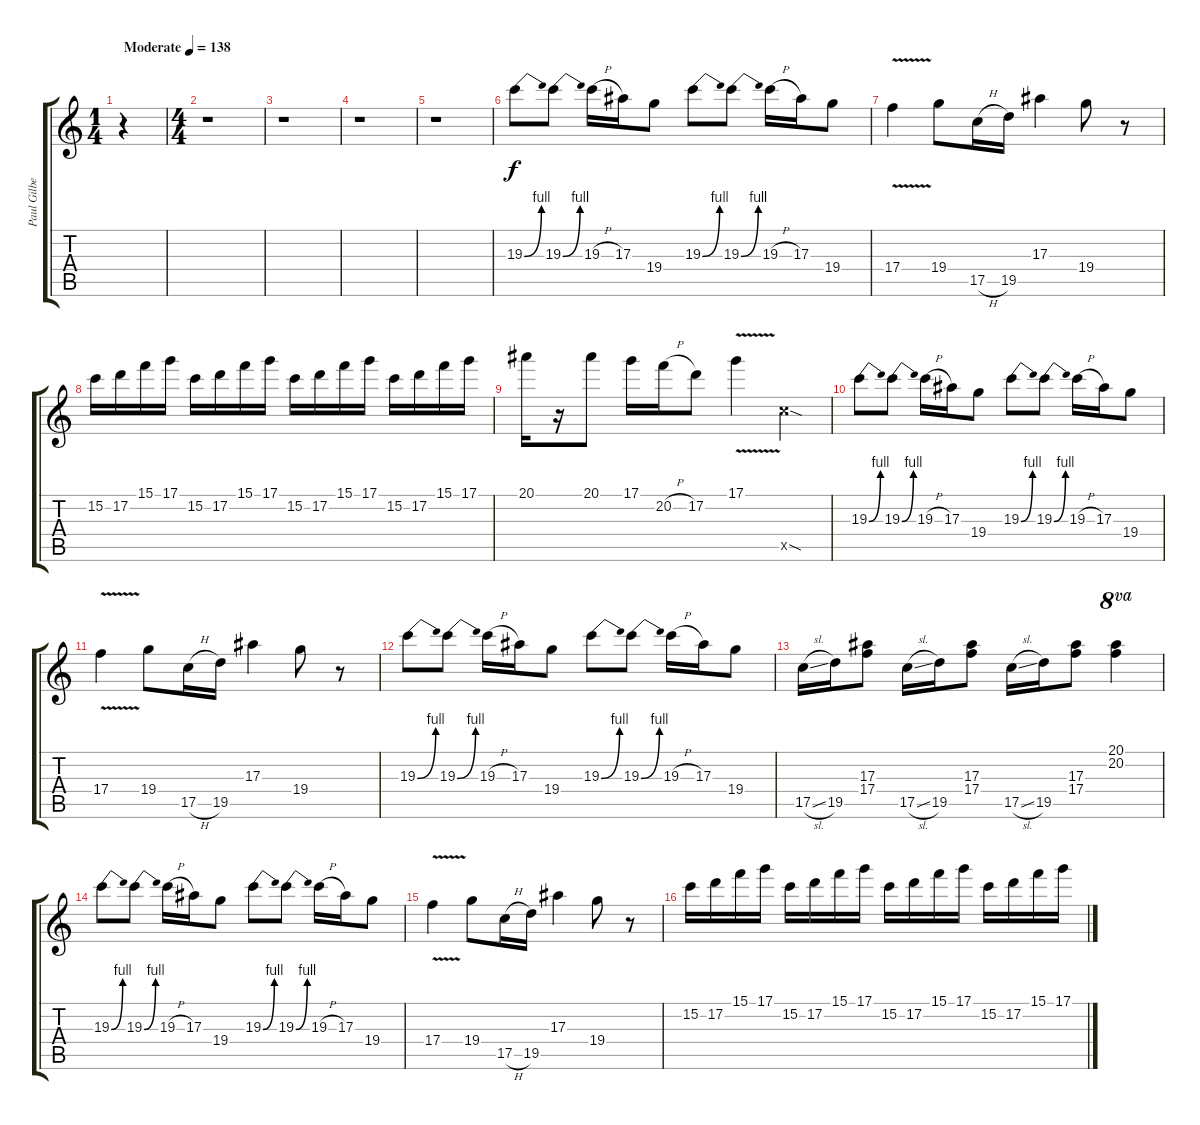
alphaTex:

\track ("Paul Gilbert" "Paul Gilbe") {instrument distortionguitar}
\staff {score tabs}
\tuning (D4 A3 F3 C3 G2 D2) {hide}
\ts (1 4)
\tempo (138 "Moderate")
\clef g2
\ks c
r.4{dy f instrument distortionguitar} |
\ts (4 4)
r.1 |
r.1 |
r.1 |
r.1 |
19.3{be (bend 0 0 60 4)}.8 19.3{be (bend 0 0 60 4)}.8 19.3{h}.16 17.3.16 19.4.8 19.3{be (bend 0 0 60 4)}.8 19.3{be (bend 0 0 60 4)}.8 19.3{h}.16 17.3.16 19.4.8 |
17.4{v}.4 19.4.8 17.5{h}.16 19.5.16 17.3.4 19.4.8 r.8 |
15.2.16 17.2.16 15.1.16 17.1.16 15.2.16 17.2.16 15.1.16 17.1.16 15.2.16 17.2.16 15.1.16 17.1.16 15.2.16 17.2.16 15.1.16 17.1.16 |
20.1.16 r.16 20.1.8 17.1.16 20.2{h}.16 17.2.8 17.1{v}.4 17.5{sod x}.4 |
19.3{be (bend 0 0 60 4)}.8 19.3{be (bend 0 0 60 4)}.8 19.3{h}.16 17.3.16 19.4.8 19.3{be (bend 0 0 60 4)}.8 19.3{be (bend 0 0 60 4)}.8 19.3{h}.16 17.3.16 19.4.8 |
17.4{v}.4 19.4.8 17.5{h}.16 19.5.16 17.3.4 19.4.8 r.8 |
19.3{be (bend 0 0 60 4)}.8 19.3{be (bend 0 0 60 4)}.8 19.3{h}.16 17.3.16 19.4.8 19.3{be (bend 0 0 60 4)}.8 19.3{be (bend 0 0 60 4)}.8 19.3{h}.16 17.3.16 19.4.8 |
17.5{sl}.16 19.5.16 (17.3 17.4).8 17.5{sl}.16 19.5.16 (17.3 17.4).8 17.5{sl}.16 19.5.16 (17.3 17.4).8 (20.1 20.2).4{ot 8va} |
19.3{be (bend 0 0 60 4)}.8 19.3{be (bend 0 0 60 4)}.8 19.3{h}.16 17.3.16 19.4.8 19.3{be (bend 0 0 60 4)}.8 19.3{be (bend 0 0 60 4)}.8 19.3{h}.16 17.3.16 19.4.8 |
17.4{v}.4 19.4.8 17.5{h}.16 19.5.16 17.3.4 19.4.8 r.8 |
15.2.16 17.2.16 15.1.16 17.1.16 15.2.16 17.2.16 15.1.16 17.1.16 15.2.16 17.2.16 15.1.16 17.1.16 15.2.16 17.2.16 15.1.16 17.1.16
